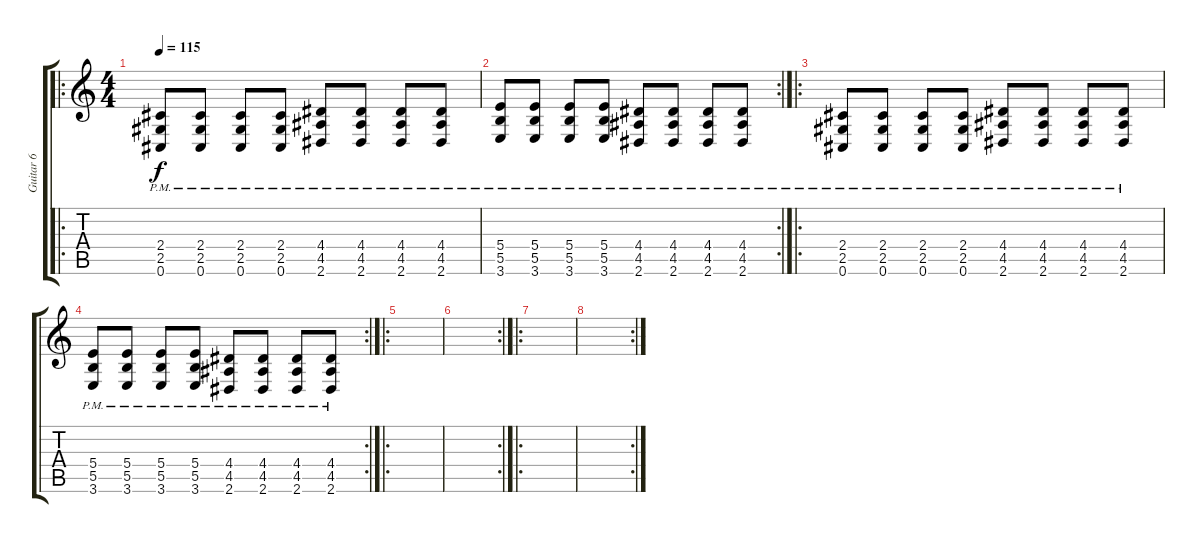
\track ("Guitar 6" "Guitar 6") {instrument distortionguitar}
\staff {score tabs}
\tuning (Db4 Ab3 E3 B2 Gb2 Db2) {hide}
\ro
\ts (4 4)
\tempo 115
\clef g2
\ks c
(2.4{pm} 2.5{pm} 0.6{pm}).8{dy f} (2.4{pm} 2.5{pm} 0.6{pm}).8 (2.4{pm} 2.5{pm} 0.6{pm}).8 (2.4{pm} 2.5{pm} 0.6{pm}).8 (4.4{pm} 4.5{pm} 2.6{pm}).8 (4.4{pm} 4.5{pm} 2.6{pm}).8 (4.4{pm} 4.5{pm} 2.6{pm}).8 (4.4{pm} 4.5{pm} 2.6{pm}).8 |
\rc 2
(5.4{pm} 5.5{pm} 3.6{pm}).8 (5.4{pm} 5.5{pm} 3.6{pm}).8 (5.4{pm} 5.5{pm} 3.6{pm}).8 (5.4{pm} 5.5{pm} 3.6{pm}).8 (4.4{pm} 4.5{pm} 2.6{pm}).8 (4.4{pm} 4.5{pm} 2.6{pm}).8 (4.4{pm} 4.5{pm} 2.6{pm}).8 (4.4{pm} 4.5{pm} 2.6{pm}).8 |
\ro
(2.4{pm} 2.5{pm} 0.6{pm}).8 (2.4{pm} 2.5{pm} 0.6{pm}).8 (2.4{pm} 2.5{pm} 0.6{pm}).8 (2.4{pm} 2.5{pm} 0.6{pm}).8 (4.4{pm} 4.5{pm} 2.6{pm}).8 (4.4{pm} 4.5{pm} 2.6{pm}).8 (4.4{pm} 4.5{pm} 2.6{pm}).8 (4.4{pm} 4.5{pm} 2.6{pm}).8 |
\rc 2
(5.4{pm} 5.5{pm} 3.6{pm}).8 (5.4{pm} 5.5{pm} 3.6{pm}).8 (5.4{pm} 5.5{pm} 3.6{pm}).8 (5.4{pm} 5.5{pm} 3.6{pm}).8 (4.4{pm} 4.5{pm} 2.6{pm}).8 (4.4{pm} 4.5{pm} 2.6{pm}).8 (4.4{pm} 4.5{pm} 2.6{pm}).8 (4.4{pm} 4.5{pm} 2.6{pm}).8 |
\ro
|
\rc 2
|
\ro
|
\rc 2
